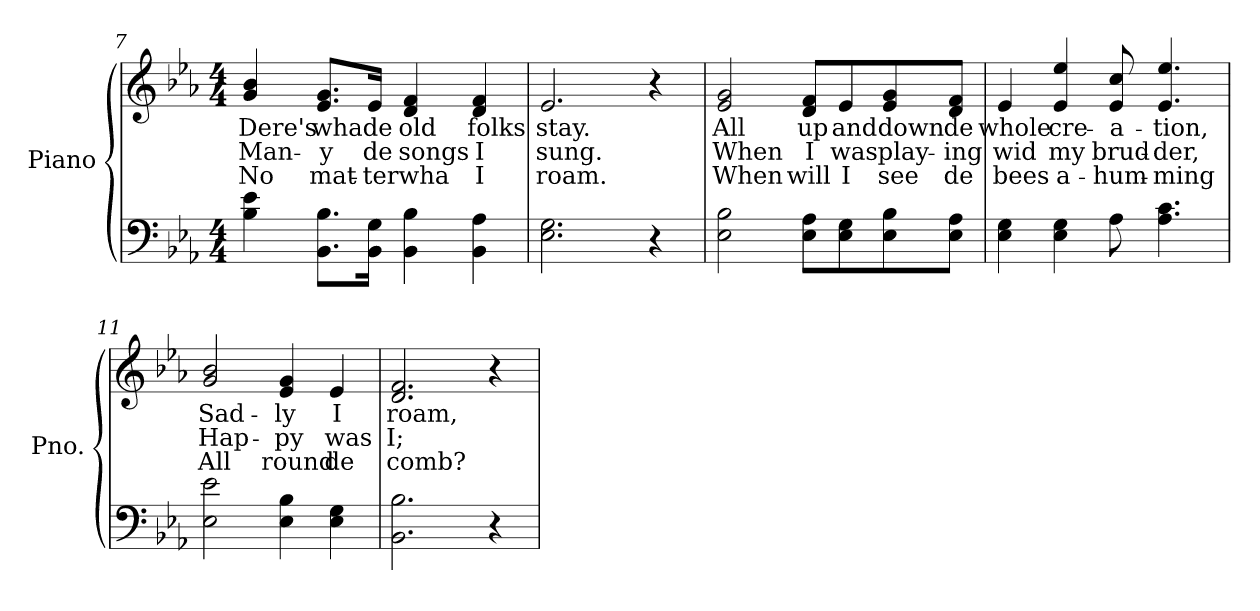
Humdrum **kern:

**kern	**kern	**text	**text	**text
*part1	*part1	*part1	*part1	*part1
*staff2	*staff1	*staff1	*staff1	*staff1
*I"Piano	*	*	*	*
*I'Pno.	*	*	*	*
!!LO:LB:g=z
*clefF4	*clefG2	*	*	*
*k[b-e-a-]	*k[b-e-a-]	*	*	*
*E-:	*E-:	*	*	*
*M4/4	*M4/4	*	*	*
=7	=7	=7	=7	=7
!	!	!LO:LY:b:color=#000000	!LO:LY:b:color=#000000	!LO:LY:b:color=#000000
4B-i\ 4e-i	4gi/ 4b-i	Dere's	Man-	-No
!	!	!LO:LY:b:color=#000000	!LO:LY:b:color=#000000	!LO:LY:b:color=#000000
8.BB-i\ 8.B-iL	8.e-i/ 8.giL	wha	y	mat-
!	!	!LO:LY:b:color=#000000	!LO:LY:b:color=#000000	!LO:LY:b:color=#000000
16BB-i\ 16GiJk	16e-i/Jk	-de	de	ter
!	!	!LO:LY:b:color=#000000	!LO:LY:b:color=#000000	!LO:LY:b:color=#000000
4BB-i\ 4B-i	4di/ 4fi	old	songs	wha
!	!	!LO:LY:b:color=#000000	!LO:LY:b:color=#000000	!LO:LY:b:color=#000000
4BB-i\ 4A-i	4di/ 4fi	folks	I	I
=8	=8	=8	=8	=8
!	!	!LO:LY:b:color=#000000	!LO:LY:b:color=#000000	!LO:LY:b:color=#000000
2.E-i\ 2.Gi	2.e-i/	stay.	sung.	roam.
4r	4r	.	.	.
=9	=9	=9	=9	=9
!	!	!LO:LY:b:color=#000000	!LO:LY:b:color=#000000	!LO:LY:b:color=#000000
2E-i\ 2B-i	2e-i/ 2gi	All	When	When
!	!	!LO:LY:b:color=#000000	!LO:LY:b:color=#000000	!LO:LY:b:color=#000000
8E-i\ 8A-iL	8di/ 8fiL	up	I	will
!	!	!LO:LY:b:color=#000000	!LO:LY:b:color=#000000	!LO:LY:b:color=#000000
8E-i\ 8Gi	8e-i/	and	was	I
!	!	!LO:LY:b:color=#000000	!LO:LY:b:color=#000000	!LO:LY:b:color=#000000
8E-i\ 8B-i	8e-i/ 8gi	down	play-	-see
!	!	!LO:LY:b:color=#000000	!LO:LY:b:color=#000000	!LO:LY:b:color=#000000
8E-i\ 8A-iJ	8di/ 8fiJ	de	ing	de
=10	=10	=10	=10	=10
!	!	!LO:LY:b:color=#000000	!LO:LY:b:color=#000000	!LO:LY:b:color=#000000
4E-i\ 4Gi	4e-i/	whole	wid	bees
!	!	!LO:LY:b:color=#000000	!LO:LY:b:color=#000000	!LO:LY:b:color=#000000
4E-i\ 4Gi	4e-i/ 4ee-i	cre-	-my	a-
!	!	!LO:LY:b:color=#000000	!LO:LY:b:color=#000000	!LO:LY:b:color=#000000
8A-i\	8e-i/ 8cci	-a-	-brud-	-hum-
!	!	!LO:LY:b:color=#000000	!LO:LY:b:color=#000000	!LO:LY:b:color=#000000
4.A-i\ 4.ci	4.e-i/ 4.ee-i	-tion,	der,	ming
=11	=11	=11	=11	=11
!	!	!LO:LY:b:color=#000000	!LO:LY:b:color=#000000	!LO:LY:b:color=#000000
2E-i\ 2e-i	2gi/ 2b-i	Sad-	-Hap-	-All
!	!	!LO:LY:b:color=#000000	!LO:LY:b:color=#000000	!LO:LY:b:color=#000000
4E-i\ 4B-i	4e-i/ 4gi	ly	py	round
!	!	!LO:LY:b:color=#000000	!LO:LY:b:color=#000000	!LO:LY:b:color=#000000
4E-i\ 4Gi	4e-i/	I	was	de
!!LO:LB:g=z
=12	=12	=12	=12	=12
!	!	!LO:LY:b:color=#000000	!LO:LY:b:color=#000000	!LO:LY:b:color=#000000
2.BB-i\ 2.B-i	2.di/ 2.fi	roam,	I;	comb?
4r	4r	.	.	.
=	=	=	=	=
*-	*-	*-	*-	*-
